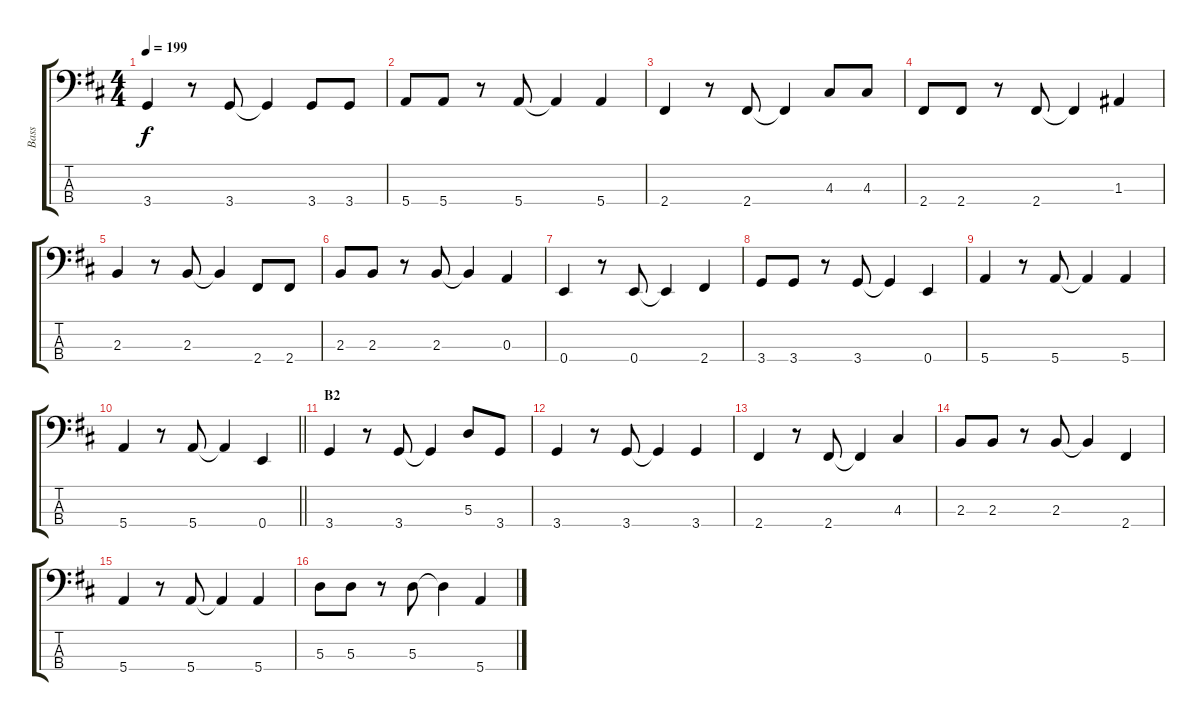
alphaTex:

\track ("Bass" "Bass") {instrument electricbasspick}
\staff {score tabs}
\tuning (G2 D2 A1 E1) {hide}
\ts (4 4)
\tempo 199
\clef f4
\ks d
3.4.4{dy f} r.8 3.4.8 3.4{t}.4 3.4.8 3.4.8 |
5.4.8 5.4.8 r.8 5.4.8 5.4{t}.4 5.4.4 |
2.4.4 r.8 2.4.8 2.4{t}.4 4.3.8 4.3.8 |
2.4.8 2.4.8 r.8 2.4.8 2.4{t}.4 1.3.4 |
2.3.4 r.8 2.3.8 2.3{t}.4 2.4.8 2.4.8 |
2.3.8 2.3.8 r.8 2.3.8 2.3{t}.4 0.3.4 |
0.4.4 r.8 0.4.8 0.4{t}.4 2.4.4 |
3.4.8 3.4.8 r.8 3.4.8 3.4{t}.4 0.4.4 |
5.4.4 r.8 5.4.8 5.4{t}.4 5.4.4 |
\barLineRight lightlight
5.4.4 r.8 5.4.8 5.4{t}.4 0.4.4 |
\section ("" "B2")
3.4.4 r.8 3.4.8 3.4{t}.4 5.3.8 3.4.8 |
3.4.4 r.8 3.4.8 3.4{t}.4 3.4.4 |
2.4.4 r.8 2.4.8 2.4{t}.4 4.3.4 |
2.3.8 2.3.8 r.8 2.3.8 2.3{t}.4 2.4.4 |
5.4.4 r.8 5.4.8 5.4{t}.4 5.4.4 |
5.3.8 5.3.8 r.8 5.3.8 5.3{t}.4 5.4.4
